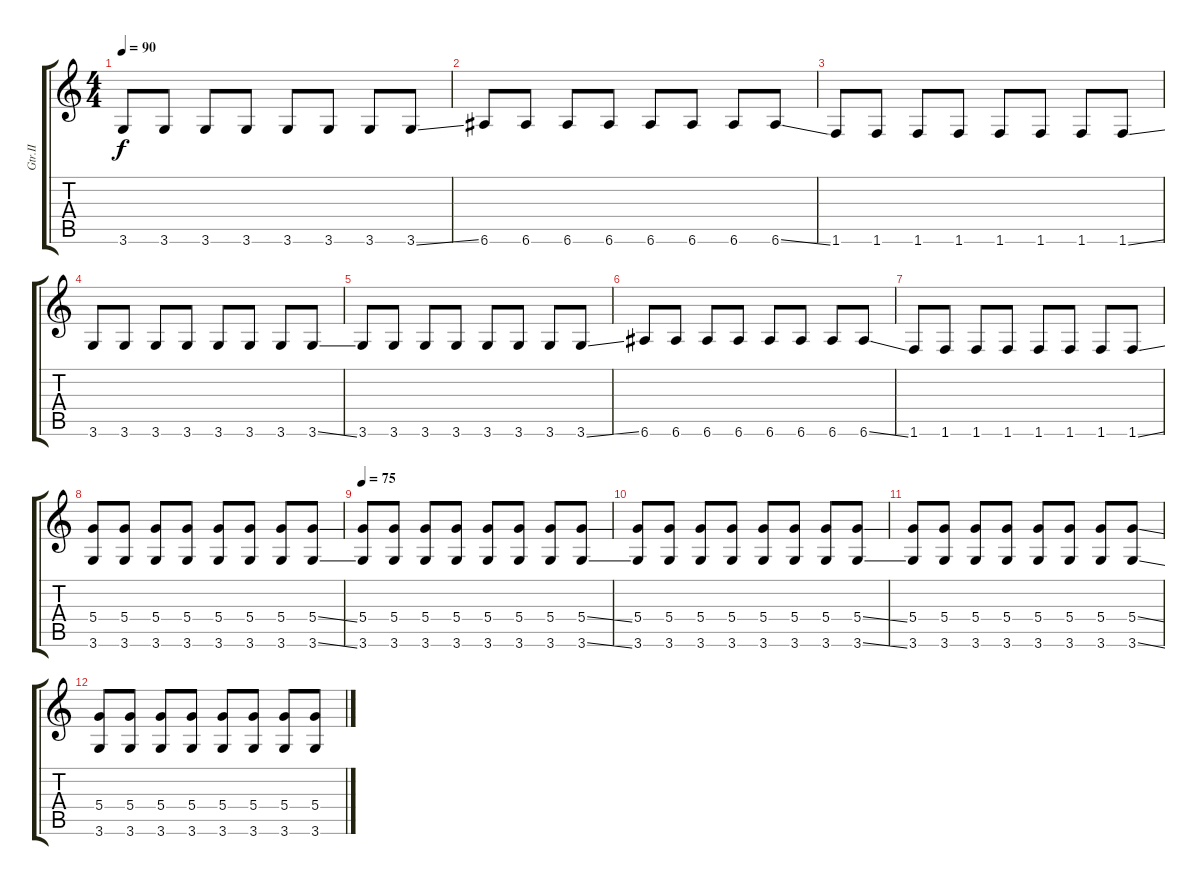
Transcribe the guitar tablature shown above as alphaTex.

\track ("Gtr.II" "Gtr.II") {instrument distortionguitar}
\staff {score tabs}
\tuning (E4 B3 G3 D3 A2 E2) {hide}
\ts (4 4)
\tempo 90
\clef g2
\ks c
3.6.8{dy f} 3.6.8 3.6.8 3.6.8 3.6.8 3.6.8 3.6.8 3.6{ss}.8 |
6.6.8 6.6.8 6.6.8 6.6.8 6.6.8 6.6.8 6.6.8 6.6{ss}.8 |
1.6.8 1.6.8 1.6.8 1.6.8 1.6.8 1.6.8 1.6.8 1.6{ss}.8 |
3.6.8 3.6.8 3.6.8 3.6.8 3.6.8 3.6.8 3.6.8 3.6{ss}.8 |
3.6.8 3.6.8 3.6.8 3.6.8 3.6.8 3.6.8 3.6.8 3.6{ss}.8 |
6.6.8 6.6.8 6.6.8 6.6.8 6.6.8 6.6.8 6.6.8 6.6{ss}.8 |
1.6.8 1.6.8 1.6.8 1.6.8 1.6.8 1.6.8 1.6.8 1.6{ss}.8 |
(5.4 3.6).8 (5.4 3.6).8 (5.4 3.6).8 (5.4 3.6).8 (5.4 3.6).8 (5.4 3.6).8 (5.4 3.6).8 (5.4{ss} 3.6{ss}).8 |
\tempo 75
(5.4 3.6).8 (5.4 3.6).8 (5.4 3.6).8 (5.4 3.6).8 (5.4 3.6).8 (5.4 3.6).8 (5.4 3.6).8 (5.4{ss} 3.6{ss}).8 |
(5.4 3.6).8 (5.4 3.6).8 (5.4 3.6).8 (5.4 3.6).8 (5.4 3.6).8 (5.4 3.6).8 (5.4 3.6).8 (5.4{ss} 3.6{ss}).8 |
(5.4 3.6).8 (5.4 3.6).8 (5.4 3.6).8 (5.4 3.6).8 (5.4 3.6).8 (5.4 3.6).8 (5.4 3.6).8 (5.4{ss} 3.6{ss}).8 |
(5.4 3.6).8 (5.4 3.6).8 (5.4 3.6).8 (5.4 3.6).8 (5.4 3.6).8 (5.4 3.6).8 (5.4 3.6).8 (5.4 3.6).8
